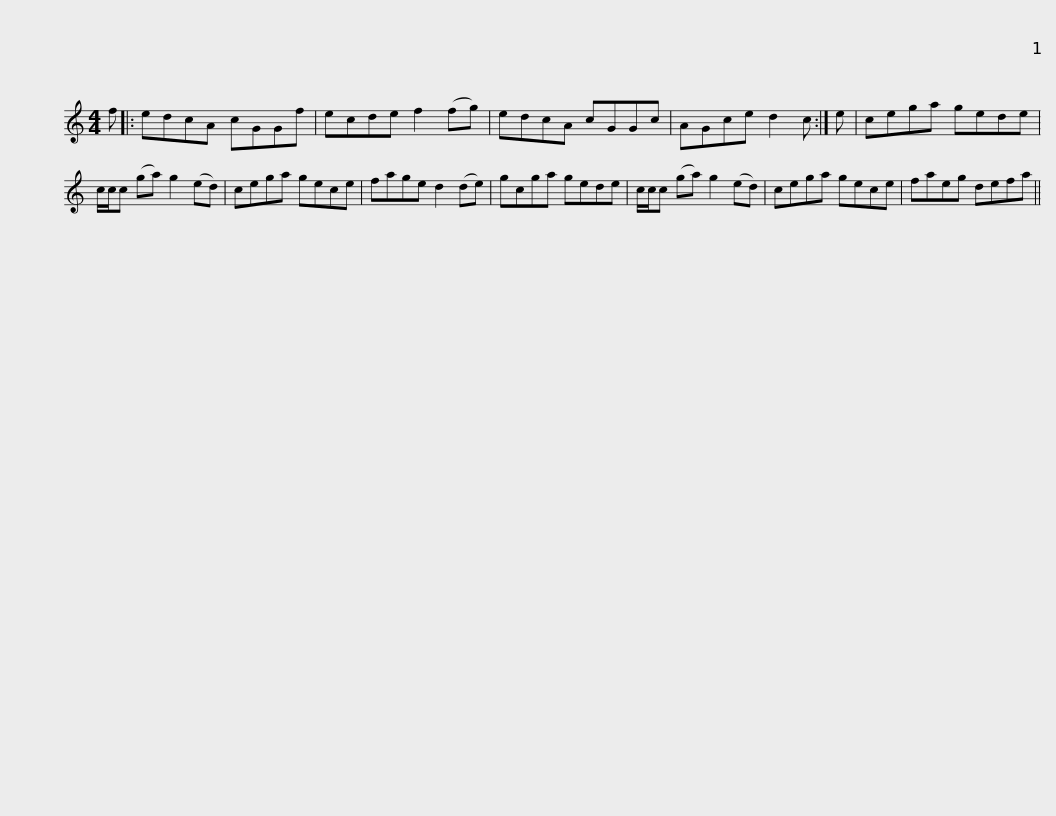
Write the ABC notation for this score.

X:1
L:1/8
M:4/4
I:linebreak $
K:C
V:1 treble
V:1
 f |: edcA cGGf | ecde f2 (fg) | edcA cGGc | AGce d2 c :| %5
 e | cega gede |$ c/c/c (ga) g2 (ed) | cega gece | fage d2 (de) | %10
 gcga gede | c/c/c (ga) g2 (ed) |$ cega gece | faeg defa || %14
